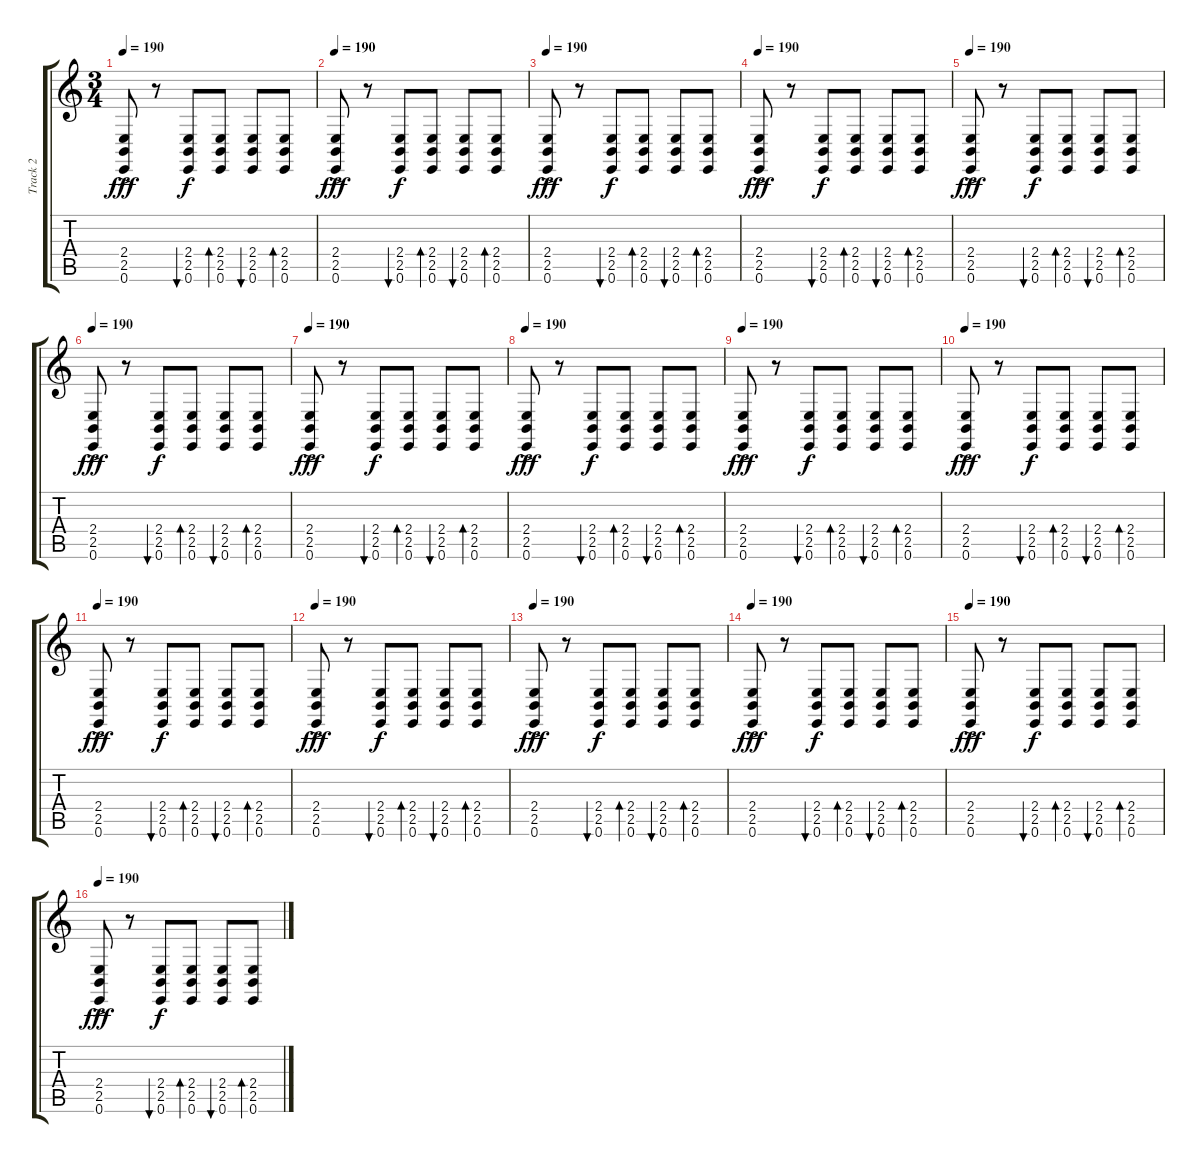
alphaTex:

\track ("Track 2" "Track 2") {instrument stringensemble1}
\staff {score tabs}
\tuning (E4 B3 G3 D3 A2 E2) {hide}
\ts (3 4)
\tempo 190
\clef g2
\ks c
(2.4 2.5{ac} 0.6).8{dy fff volume 9} r.8 (2.4 2.5 0.6).8{bu 240 dy f} (2.4 2.5 0.6).8{bd 240} (2.4 2.5 0.6).8{bu 240} (2.4 2.5 0.6).8{bd 240} |
\tempo 190
(2.4 2.5{ac} 0.6).8{dy fff volume 9} r.8 (2.4 2.5 0.6).8{bu 240 dy f} (2.4 2.5 0.6).8{bd 240} (2.4 2.5 0.6).8{bu 240} (2.4 2.5 0.6).8{bd 240} |
\tempo 190
(2.4 2.5{ac} 0.6).8{dy fff volume 9} r.8 (2.4 2.5 0.6).8{bu 240 dy f} (2.4 2.5 0.6).8{bd 240} (2.4 2.5 0.6).8{bu 240} (2.4 2.5 0.6).8{bd 240} |
\tempo 190
(2.4 2.5{ac} 0.6).8{dy fff volume 9} r.8 (2.4 2.5 0.6).8{bu 240 dy f} (2.4 2.5 0.6).8{bd 240} (2.4 2.5 0.6).8{bu 240} (2.4 2.5 0.6).8{bd 240} |
\tempo 190
(2.4 2.5{ac} 0.6).8{dy fff volume 9} r.8 (2.4 2.5 0.6).8{bu 240 dy f} (2.4 2.5 0.6).8{bd 240} (2.4 2.5 0.6).8{bu 240} (2.4 2.5 0.6).8{bd 240} |
\tempo 190
(2.4 2.5{ac} 0.6).8{dy fff volume 9} r.8 (2.4 2.5 0.6).8{bu 240 dy f} (2.4 2.5 0.6).8{bd 240} (2.4 2.5 0.6).8{bu 240} (2.4 2.5 0.6).8{bd 240} |
\tempo 190
(2.4 2.5{ac} 0.6).8{dy fff volume 9} r.8 (2.4 2.5 0.6).8{bu 240 dy f} (2.4 2.5 0.6).8{bd 240} (2.4 2.5 0.6).8{bu 240} (2.4 2.5 0.6).8{bd 240} |
\tempo 190
(2.4 2.5{ac} 0.6).8{dy fff volume 9} r.8 (2.4 2.5 0.6).8{bu 240 dy f} (2.4 2.5 0.6).8{bd 240} (2.4 2.5 0.6).8{bu 240} (2.4 2.5 0.6).8{bd 240} |
\tempo 190
(2.4 2.5{ac} 0.6).8{dy fff volume 9} r.8 (2.4 2.5 0.6).8{bu 240 dy f} (2.4 2.5 0.6).8{bd 240} (2.4 2.5 0.6).8{bu 240} (2.4 2.5 0.6).8{bd 240} |
\tempo 190
(2.4 2.5{ac} 0.6).8{dy fff volume 9} r.8 (2.4 2.5 0.6).8{bu 240 dy f} (2.4 2.5 0.6).8{bd 240} (2.4 2.5 0.6).8{bu 240} (2.4 2.5 0.6).8{bd 240} |
\tempo 190
(2.4 2.5{ac} 0.6).8{dy fff volume 9} r.8 (2.4 2.5 0.6).8{bu 240 dy f} (2.4 2.5 0.6).8{bd 240} (2.4 2.5 0.6).8{bu 240} (2.4 2.5 0.6).8{bd 240} |
\tempo 190
(2.4 2.5{ac} 0.6).8{dy fff volume 9} r.8 (2.4 2.5 0.6).8{bu 240 dy f} (2.4 2.5 0.6).8{bd 240} (2.4 2.5 0.6).8{bu 240} (2.4 2.5 0.6).8{bd 240} |
\tempo 190
(2.4 2.5{ac} 0.6).8{dy fff volume 9} r.8 (2.4 2.5 0.6).8{bu 240 dy f} (2.4 2.5 0.6).8{bd 240} (2.4 2.5 0.6).8{bu 240} (2.4 2.5 0.6).8{bd 240} |
\tempo 190
(2.4 2.5{ac} 0.6).8{dy fff volume 9} r.8 (2.4 2.5 0.6).8{bu 240 dy f} (2.4 2.5 0.6).8{bd 240} (2.4 2.5 0.6).8{bu 240} (2.4 2.5 0.6).8{bd 240} |
\tempo 190
(2.4 2.5{ac} 0.6).8{dy fff volume 9} r.8 (2.4 2.5 0.6).8{bu 240 dy f} (2.4 2.5 0.6).8{bd 240} (2.4 2.5 0.6).8{bu 240} (2.4 2.5 0.6).8{bd 240} |
\tempo 190
(2.4 2.5{ac} 0.6).8{dy fff volume 9} r.8 (2.4 2.5 0.6).8{bu 240 dy f} (2.4 2.5 0.6).8{bd 240} (2.4 2.5 0.6).8{bu 240} (2.4 2.5 0.6).8{bd 240}
